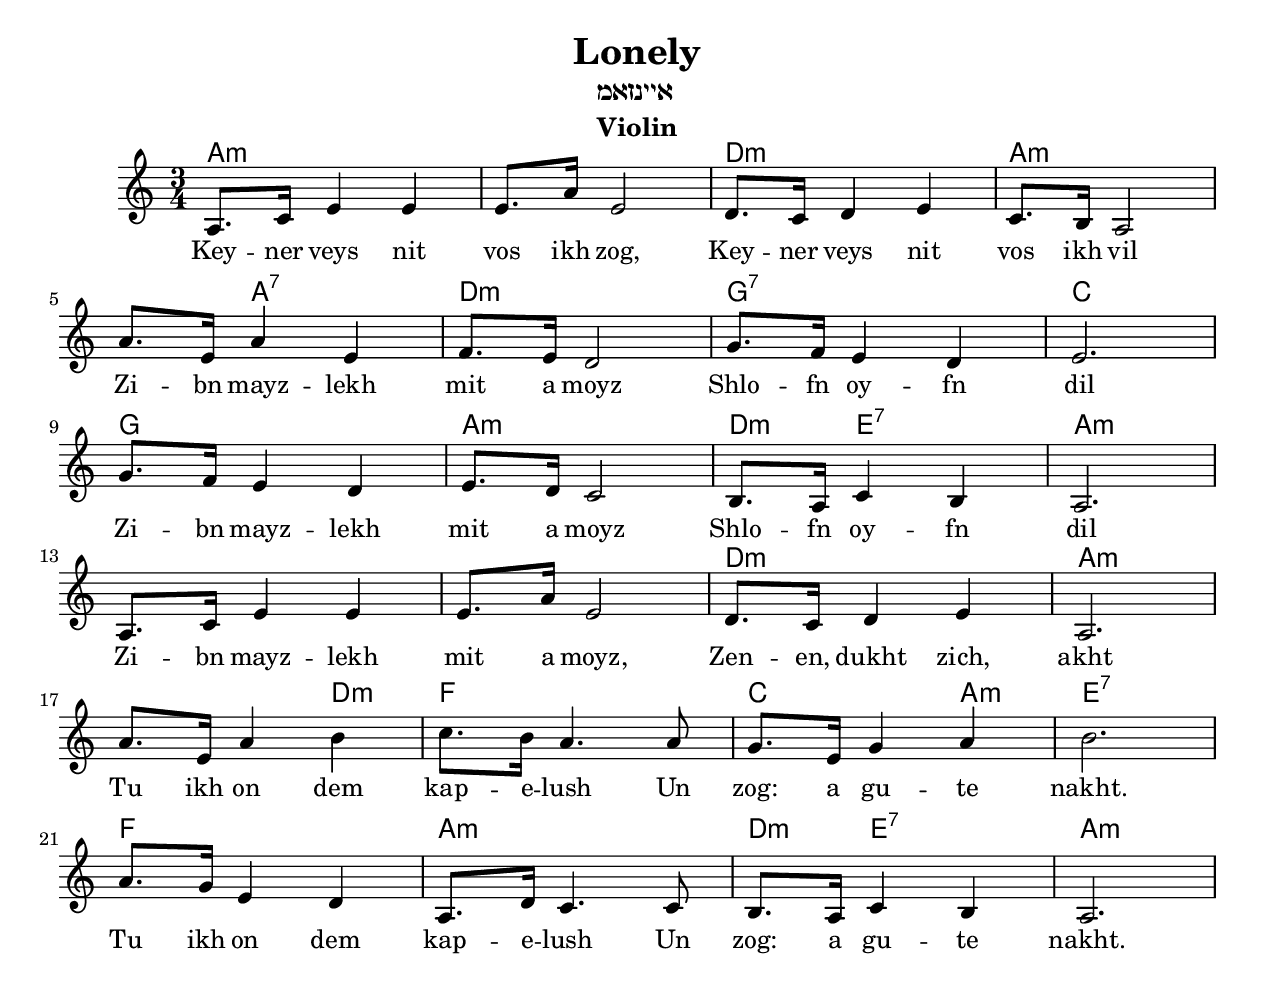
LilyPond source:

\version "2.18.0"
\include "english.ly"
%\pointAndClickOff
\paper{
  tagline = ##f
  print-all-headers = ##t
  #(set-paper-size "letter")
}
date = #(strftime "%d-%m-%Y" (localtime (current-time)))

%\markup{ \italic{ " Updated " \date  }  }

%\markup{ Got something to say? }

global = {
  \clef treble
  \key a \minor
  \time 3/4
  \set Score.markFormatter = #format-mark-box-alphabet
}

%#################################### Melody ########################
melody = \relative c' {
  \global
  %\partial 16*3 a16 d f   %lead in notes
  a8. c16 e4 e
  e8. a16 e2
  d8. c16 d4 e
  c8. b16 a2
  \break
  a'8. e16 a4 e
  f8. e16 d2|
  g8. f16 e4 d
  e2.
  \break
  g8. f16 e4 d
  e8. d16 c2
  b8. a16 c4 b
  a2.
  \break
  a8. c16 e4 e
  e8. a16 e2
  d8. c16 d4 e
  a,2.
  \break
  a'8. e16 a4 b
  c8. b16 a4. a8
  g8. e16 g4 a
  b2.
  \break
  a8. g16 e4 d
  a8. d16 c4. c8
  b8. a16 c4 b a2.

}
%################################# Lyrics #####################
\addlyrics{
  Key -- ner veys nit vos ikh zog,
  Key -- ner veys nit vos ikh vil
  Zi -- bn mayz -- lekh mit a moyz
  Shlo -- fn oy -- fn dil
  Zi -- bn mayz -- lekh mit a moyz
  Shlo -- fn oy -- fn dil
  Zi -- bn mayz -- lekh mit a moyz,
  Zen -- en, dukht zich, akht
  Tu ikh on dem kap -- e -- lush
  Un zog: a gu -- te nakht.
  Tu ikh on dem kap -- e -- lush
  Un zog: a gu -- te nakht.
}
%################################# Chords #######################
harmonies = \chordmode {
  a4*6:m
  d4*3:m
  a4*4:m
  a2:7
  d4*3:m
  g4*3:7
  c4*3
  g4*3
  a4*3:m
  d4:m
  e2:7
  a4*9:m
  d4*3:m
  a4*5:m
  d4:m
  f4*3
  c4*2
  a4:m
  e4*3:7
  f4*3
  a4*3:m
  d4:m
  e2:7
  a4*3:m
}

\score {
  <<
    \new ChordNames {
      \set chordChanges = ##f
      \harmonies
    }
    \new Staff
    \melody
  >>
  \header{
    title= "Lonely"
    subtitle=" איינזאמ"
    composer= ""
    instrument = "Violin"
    arranger= ""
  }
  \midi{\tempo 4 = 120}
  \layout{indent = 1.0\cm}


  }

%{
  % more verses:
  \markup{}
  \markup {
  \fill-line {
  \hspace #0.1 % distance from left margin
  \column {
  \line { "1."
  \column {
  ""
  }
  }
  \hspace #0.2 % vertical distance between verses
  \line { "2."
  \column {
  ""
  }
  }
  }
  \hspace #0.1  % horiz. distance between columns
  \column {
  \line { "3."
  \column {
  ""
  }
  }
  \hspace #0.2 % distance between verses
  \line { "4."
  \column {
  ""
  }
  }
  }
  \hspace #0.1 % distance to right margin
  }
  }

%}
